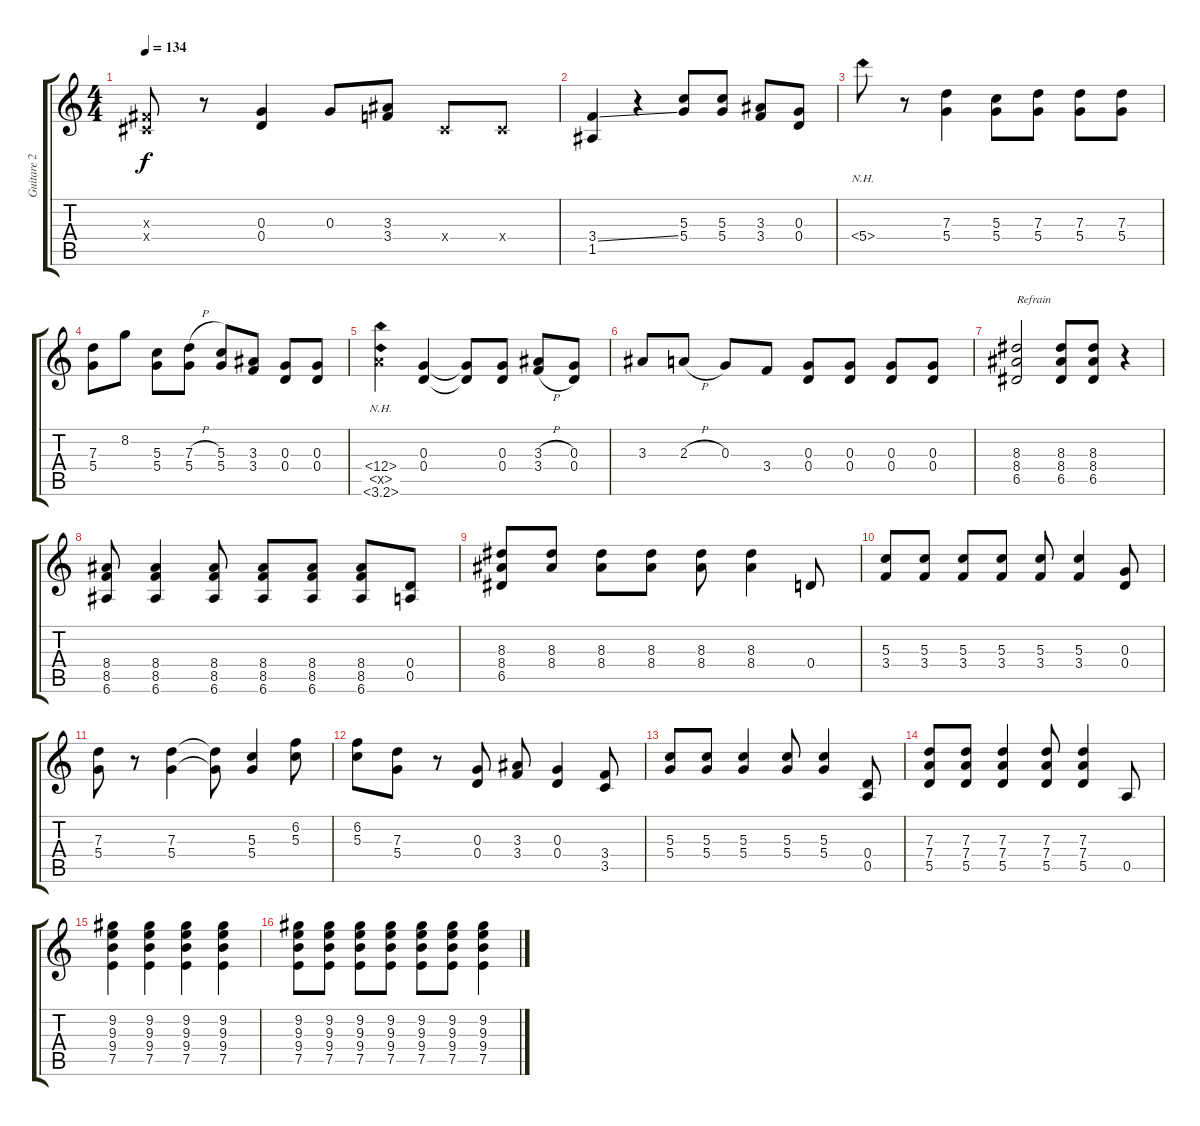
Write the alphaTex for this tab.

\track ("Guitare 2" "Guitare 2") {instrument distortionguitar}
\staff {score tabs}
\tuning (E4 B3 G3 D3 A2 E2) {hide}
\ts (4 4)
\tempo 134
\clef g2
\ks c
(-1.3{x} -1.4{x}).8{dy f} r.8 (0.3 0.4).4 0.3.8 (3.3 3.4).8 -1.4{x}.8 -1.4{x}.8 |
(3.4{ss} 1.5).4 r.4 (5.3 5.4).8 (5.3 5.4).8 (3.3 3.4).8 (0.3 0.4).8 |
5.4{nh}.8 r.8 (7.3 5.4).4 (5.3 5.4).8 (7.3 5.4).8 (7.3 5.4).8 (7.3 5.4).8 |
(7.3 5.4).8 8.2.8 (5.3 5.4).8 (7.3{h} 5.4).8 (5.3 5.4).8 (3.3 3.4).8 (0.3 0.4).8 (0.3 0.4).8 |
(0.4{nh} -1.5{nh x} 3.6{nh}).4 (0.3 0.4).4 (0.3{t} 0.4{t}).8 (0.3 0.4).8 (3.3{h} 3.4{h}).8 (0.3 0.4).8 |
3.3.8 2.3{h}.8 0.3.8 3.4.8 (0.3 0.4).8 (0.3 0.4).8 (0.3 0.4).8 (0.3 0.4).8 |
(8.3 8.4 6.5).2{txt "Refrain"} (8.3 8.4 6.5).8 (8.3 8.4 6.5).8 r.4 |
(8.4 8.5 6.6).8 (8.4 8.5 6.6).4 (8.4 8.5 6.6).8 (8.4 8.5 6.6).8 (8.4 8.5 6.6).8 (8.4 8.5 6.6).8 (0.4 0.5).8 |
(8.3 8.4 6.5).8 (8.3 8.4).8 (8.3 8.4).8 (8.3 8.4).8 (8.3 8.4).8 (8.3 8.4).4 0.4.8 |
(5.3 3.4).8 (5.3 3.4).8 (5.3 3.4).8 (5.3 3.4).8 (5.3 3.4).8 (5.3 3.4).4 (0.3 0.4).8 |
(7.3 5.4).8 r.8 (7.3 5.4).4 (7.3{t} 5.4{t}).8 (5.3 5.4).4 (6.2 5.3).8 |
(6.2 5.3).8 (7.3 5.4).8 r.8 (0.3 0.4).8 (3.3 3.4).8 (0.3 0.4).4 (3.4 3.5).8 |
(5.3 5.4).8 (5.3 5.4).8 (5.3 5.4).4 (5.3 5.4).8 (5.3 5.4).4 (0.4 0.5).8 |
(7.3 7.4 5.5).8 (7.3 7.4 5.5).8 (7.3 7.4 5.5).4 (7.3 7.4 5.5).8 (7.3 7.4 5.5).4 0.5.8 |
(9.2 9.3 9.4 7.5).4 (9.2 9.3 9.4 7.5).4 (9.2 9.3 9.4 7.5).4 (9.2 9.3 9.4 7.5).4 |
(9.2 9.3 9.4 7.5).8 (9.2 9.3 9.4 7.5).8 (9.2 9.3 9.4 7.5).8 (9.2 9.3 9.4 7.5).8 (9.2 9.3 9.4 7.5).8 (9.2 9.3 9.4 7.5).8 (9.2 9.3 9.4 7.5).4
